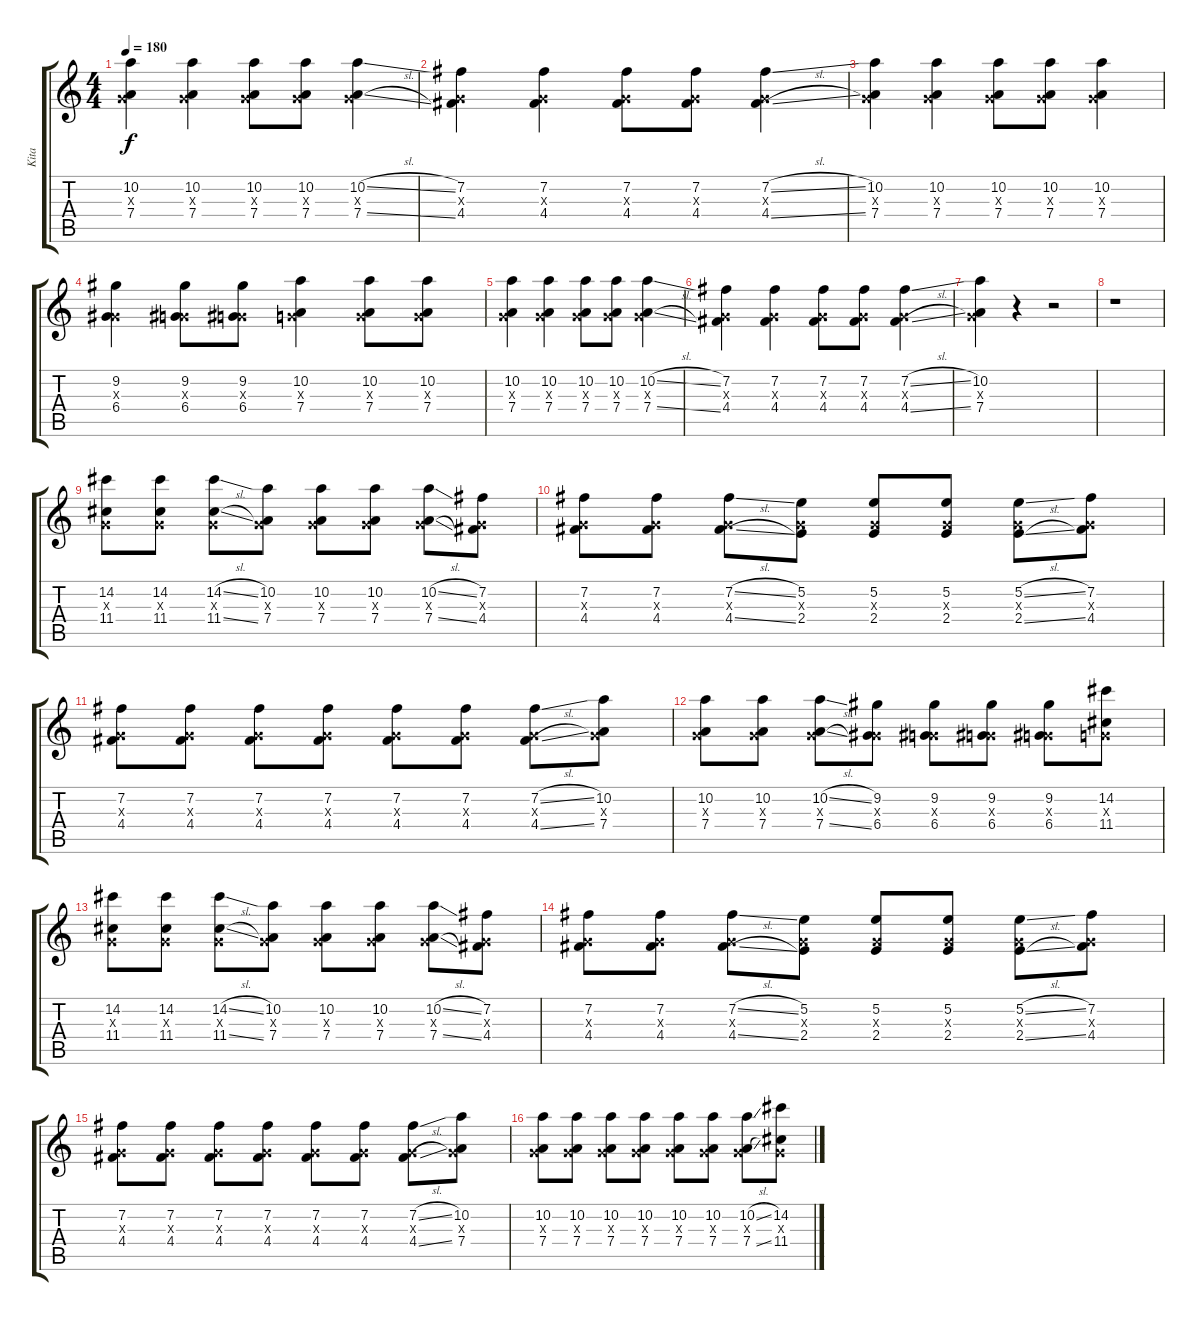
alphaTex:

\track ("Kita" "Kita") {instrument distortionguitar}
\staff {score tabs}
\tuning (E4 B3 G3 D3 A2 E2) {hide}
\ts (4 4)
\tempo 180
\clef g2
\ks c
(10.2 0.3{x} 7.4).4{dy f} (10.2 0.3{x} 7.4).4 (10.2 0.3{x} 7.4).8 (10.2 0.3{x} 7.4).8 (10.2{sl} 0.3{x} 7.4{sl}).4 |
(7.2 0.3{x} 4.4).4 (7.2 0.3{x} 4.4).4 (7.2 0.3{x} 4.4).8 (7.2 0.3{x} 4.4).8 (7.2{sl} 0.3{x} 4.4{sl}).4 |
(10.2 0.3{x} 7.4).4 (10.2 0.3{x} 7.4).4 (10.2 0.3{x} 7.4).8 (10.2 0.3{x} 7.4).8 (10.2 0.3{x} 7.4).4 |
(9.2 0.3{x} 6.4).4 (9.2 0.3{x} 6.4).8 (9.2 0.3{x} 6.4).8 (10.2 0.3{x} 7.4).4 (10.2 0.3{x} 7.4).8 (10.2 0.3{x} 7.4).8 |
(10.2 0.3{x} 7.4).4 (10.2 0.3{x} 7.4).4 (10.2 0.3{x} 7.4).8 (10.2 0.3{x} 7.4).8 (10.2{sl} 0.3{x} 7.4{sl}).4 |
(7.2 0.3{x} 4.4).4 (7.2 0.3{x} 4.4).4 (7.2 0.3{x} 4.4).8 (7.2 0.3{x} 4.4).8 (7.2{sl} 0.3{x} 4.4{sl}).4 |
(10.2 0.3{x} 7.4).4 r.4 r.2 |
r.1 |
(14.2 0.3{x} 11.4).8 (14.2 0.3{x} 11.4).8 (14.2{sl} 0.3{x} 11.4{sl}).8 (10.2 0.3{x} 7.4).8 (10.2 0.3{x} 7.4).8 (10.2 0.3{x} 7.4).8 (10.2{sl} 0.3{x} 7.4{sl}).8 (7.2 0.3{x} 4.4).8 |
(7.2 0.3{x} 4.4).8 (7.2 0.3{x} 4.4).8 (7.2{sl} 0.3{x} 4.4{sl}).8 (5.2 0.3{x} 2.4).8 (5.2 0.3{x} 2.4).8 (5.2 0.3{x} 2.4).8 (5.2{sl} 0.3{x} 2.4{sl}).8 (7.2 0.3{x} 4.4).8 |
(7.2 0.3{x} 4.4).8 (7.2 0.3{x} 4.4).8 (7.2 0.3{x} 4.4).8 (7.2 0.3{x} 4.4).8 (7.2 0.3{x} 4.4).8 (7.2 0.3{x} 4.4).8 (7.2{sl} 0.3{x} 4.4{sl}).8 (10.2 0.3{x} 7.4).8 |
(10.2 0.3{x} 7.4).8 (10.2 0.3{x} 7.4).8 (10.2{sl} 0.3{x} 7.4{sl}).8 (9.2 0.3{x} 6.4).8 (9.2 0.3{x} 6.4).8 (9.2 0.3{x} 6.4).8 (9.2 0.3{x} 6.4).8 (14.2 0.3{x} 11.4).8 |
(14.2 0.3{x} 11.4).8 (14.2 0.3{x} 11.4).8 (14.2{sl} 0.3{x} 11.4{sl}).8 (10.2 0.3{x} 7.4).8 (10.2 0.3{x} 7.4).8 (10.2 0.3{x} 7.4).8 (10.2{sl} 0.3{x} 7.4{sl}).8 (7.2 0.3{x} 4.4).8 |
(7.2 0.3{x} 4.4).8 (7.2 0.3{x} 4.4).8 (7.2{sl} 0.3{x} 4.4{sl}).8 (5.2 0.3{x} 2.4).8 (5.2 0.3{x} 2.4).8 (5.2 0.3{x} 2.4).8 (5.2{sl} 0.3{x} 2.4{sl}).8 (7.2 0.3{x} 4.4).8 |
(7.2 0.3{x} 4.4).8 (7.2 0.3{x} 4.4).8 (7.2 0.3{x} 4.4).8 (7.2 0.3{x} 4.4).8 (7.2 0.3{x} 4.4).8 (7.2 0.3{x} 4.4).8 (7.2{sl} 0.3{x} 4.4{sl}).8 (10.2 0.3{x} 7.4).8 |
(10.2 0.3{x} 7.4).8 (10.2 0.3{x} 7.4).8 (10.2 0.3{x} 7.4).8 (10.2 0.3{x} 7.4).8 (10.2 0.3{x} 7.4).8 (10.2 0.3{x} 7.4).8 (10.2{sl} 0.3{x} 7.4{sl}).8 (14.2 0.3{x} 11.4).8
